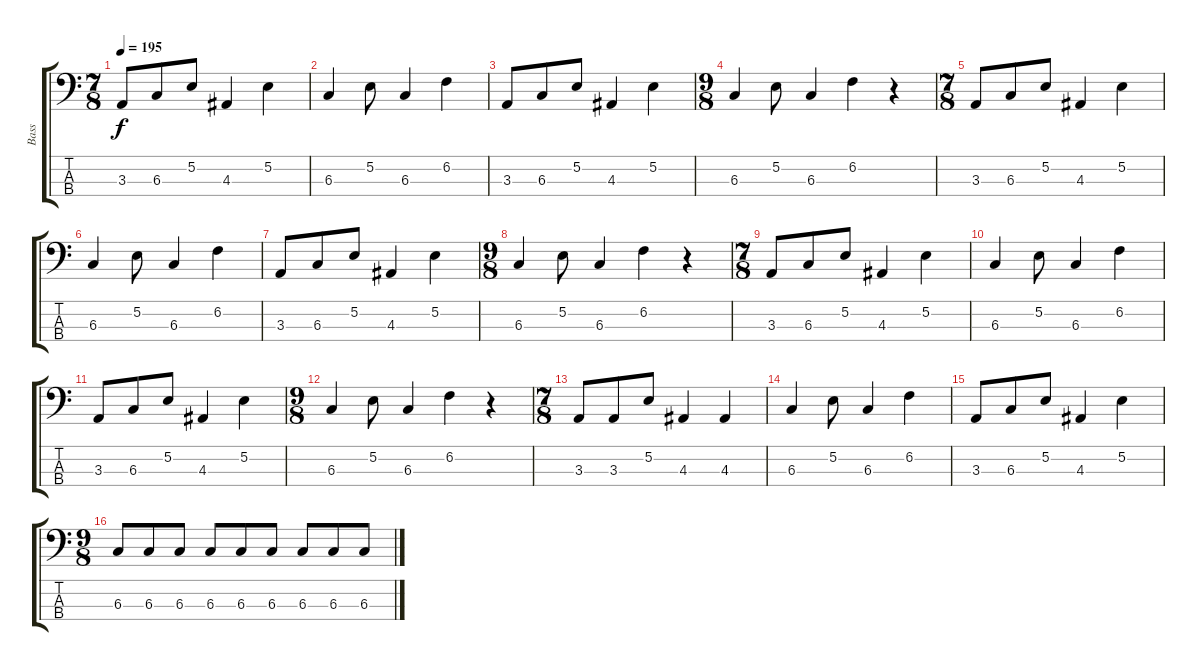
\track ("Bass" "Bass") {instrument electricbassfinger}
\staff {score tabs}
\tuning (E2 B1 Gb1 B0) {hide}
\ts (7 8)
\tempo 195
\clef f4
\ks c
3.3.8{dy f} 6.3.8 5.2.8 4.3.4 5.2.4 |
6.3.4 5.2.8 6.3.4 6.2.4 |
3.3.8 6.3.8 5.2.8 4.3.4 5.2.4 |
\ts (9 8)
6.3.4 5.2.8 6.3.4 6.2.4 r.4 |
\ts (7 8)
3.3.8 6.3.8 5.2.8 4.3.4 5.2.4 |
6.3.4 5.2.8 6.3.4 6.2.4 |
3.3.8 6.3.8 5.2.8 4.3.4 5.2.4 |
\ts (9 8)
6.3.4 5.2.8 6.3.4 6.2.4 r.4 |
\ts (7 8)
3.3.8 6.3.8 5.2.8 4.3.4 5.2.4 |
6.3.4 5.2.8 6.3.4 6.2.4 |
3.3.8 6.3.8 5.2.8 4.3.4 5.2.4 |
\ts (9 8)
6.3.4 5.2.8 6.3.4 6.2.4 r.4 |
\ts (7 8)
3.3.8 3.3.8 5.2.8 4.3.4 4.3.4 |
6.3.4 5.2.8 6.3.4 6.2.4 |
3.3.8 6.3.8 5.2.8 4.3.4 5.2.4 |
\ts (9 8)
6.3.8 6.3.8 6.3.8 6.3.8 6.3.8 6.3.8 6.3.8 6.3.8 6.3.8
